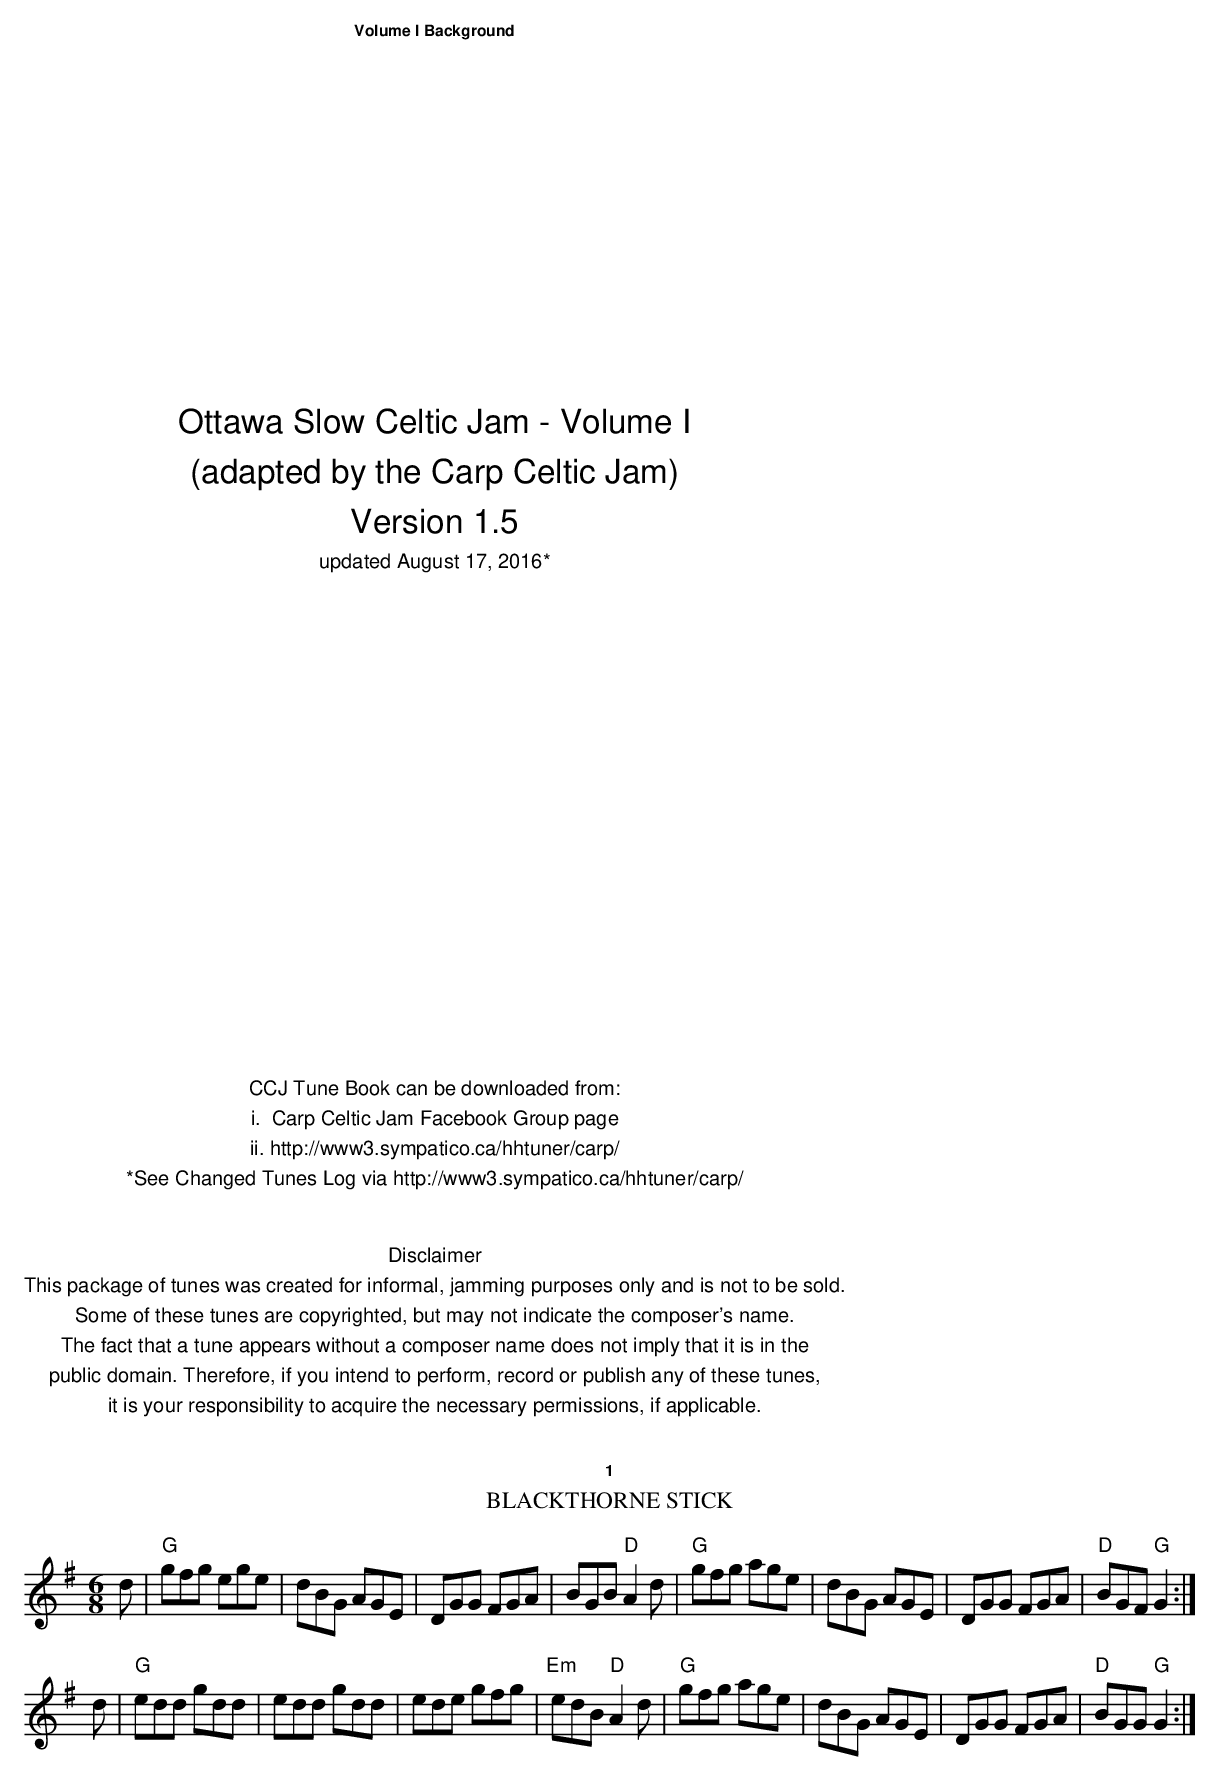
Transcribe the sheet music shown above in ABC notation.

X:1
T:Blackthorne Stick
M:6/8
K:G
d|"G"gfg ege|dBG AGE|DGG FGA|BGB "D"A2d|\
"G"gfg age|dBG AGE|DGG FGA|"D"BGF "G"G2:|
d|"G"edd gdd|edd gdd|ede gfg|"Em"edB "D"A2d|\
"G"gfg age|dBG AGE|DGG FGA|"D"BGG "G"G2:|
